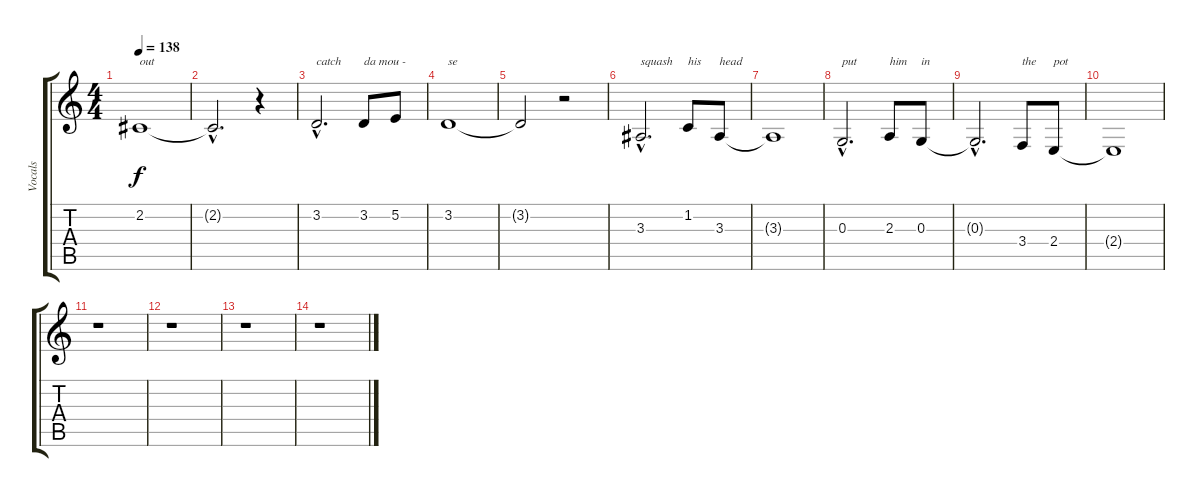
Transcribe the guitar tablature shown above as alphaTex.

\track ("Vocals" "Vocals") {instrument brightacousticpiano}
\staff {score tabs}
\tuning (E4 B3 G3 D3 A2 E2) {hide}
\ts (4 4)
\tempo 138
\clef g2
\ks c
2.2.1{txt "out" dy f} |
2.2{hac t}.2{d} r.4 |
3.2{hac}.2{d txt "catch"} 3.2.8{txt "da mou -"} 5.2.8 |
3.2.1{txt "se"} |
3.2{t}.2 r.2 |
3.3{hac}.2{d txt "squash"} 1.2.8{txt "his"} 3.3.8{txt "head"} |
3.3{t}.1 |
0.3{hac}.2{d txt "put"} 2.3.8{txt "him"} 0.3.8{txt "in"} |
0.3{hac t}.2{d} 3.4.8{txt "the"} 2.4.8{txt "pot"} |
2.4{t}.1 |
r.1 |
r.1 |
r.1 |
r.1
